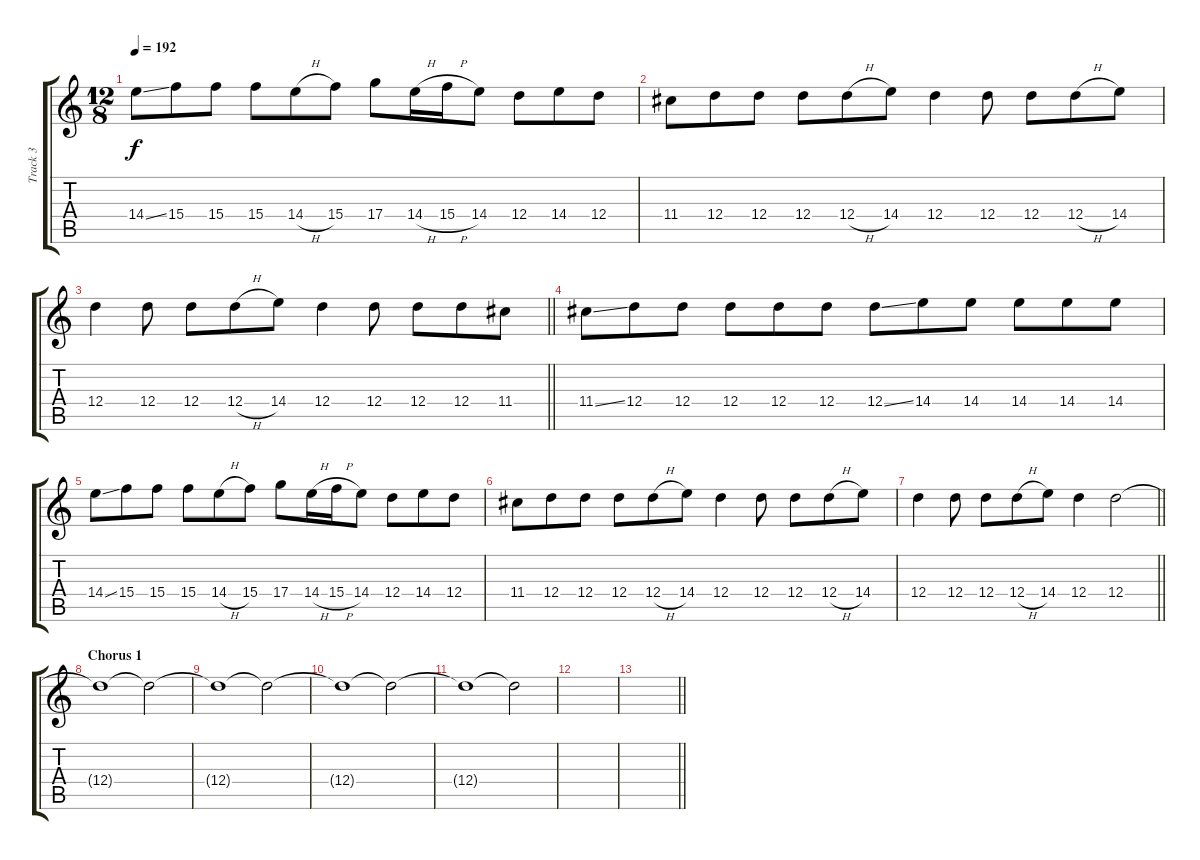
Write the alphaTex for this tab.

\track ("Track 3" "Track 3") {instrument overdrivenguitar}
\staff {score tabs}
\tuning (E4 B3 G3 D3 A2 D2) {hide}
\ts (12 8)
\tempo 192
\clef g2
\ks c
14.4{ss}.8{dy f} 15.4.8 15.4.8 15.4.8 14.4{h}.8 15.4.8 17.4.8 14.4{h}.16 15.4{h}.16 14.4.8 12.4.8 14.4.8 12.4.8 |
11.4.8 12.4.8 12.4.8 12.4.8 12.4{h}.8 14.4.8 12.4.4 12.4.8 12.4.8 12.4{h}.8 14.4.8 |
\barLineRight lightlight
12.4.4 12.4.8 12.4.8 12.4{h}.8 14.4.8 12.4.4 12.4.8 12.4.8 12.4.8 11.4.8 |
11.4{ss}.8 12.4.8 12.4.8 12.4.8 12.4.8 12.4.8 12.4{ss}.8 14.4.8 14.4.8 14.4.8 14.4.8 14.4.8 |
14.4{ss}.8 15.4.8 15.4.8 15.4.8 14.4{h}.8 15.4.8 17.4.8 14.4{h}.16 15.4{h}.16 14.4.8 12.4.8 14.4.8 12.4.8 |
11.4.8 12.4.8 12.4.8 12.4.8 12.4{h}.8 14.4.8 12.4.4 12.4.8 12.4.8 12.4{h}.8 14.4.8 |
\barLineRight lightlight
12.4.4 12.4.8 12.4.8 12.4{h}.8 14.4.8 12.4.4 12.4.2 |
\section ("" "Chorus 1")
12.4{t}.1 12.4{t}.2 |
12.4{t}.1 12.4{t}.2 |
12.4{t}.1 12.4{t}.2 |
12.4{t}.1 12.4{t}.2 |
|
\barLineRight lightlight
